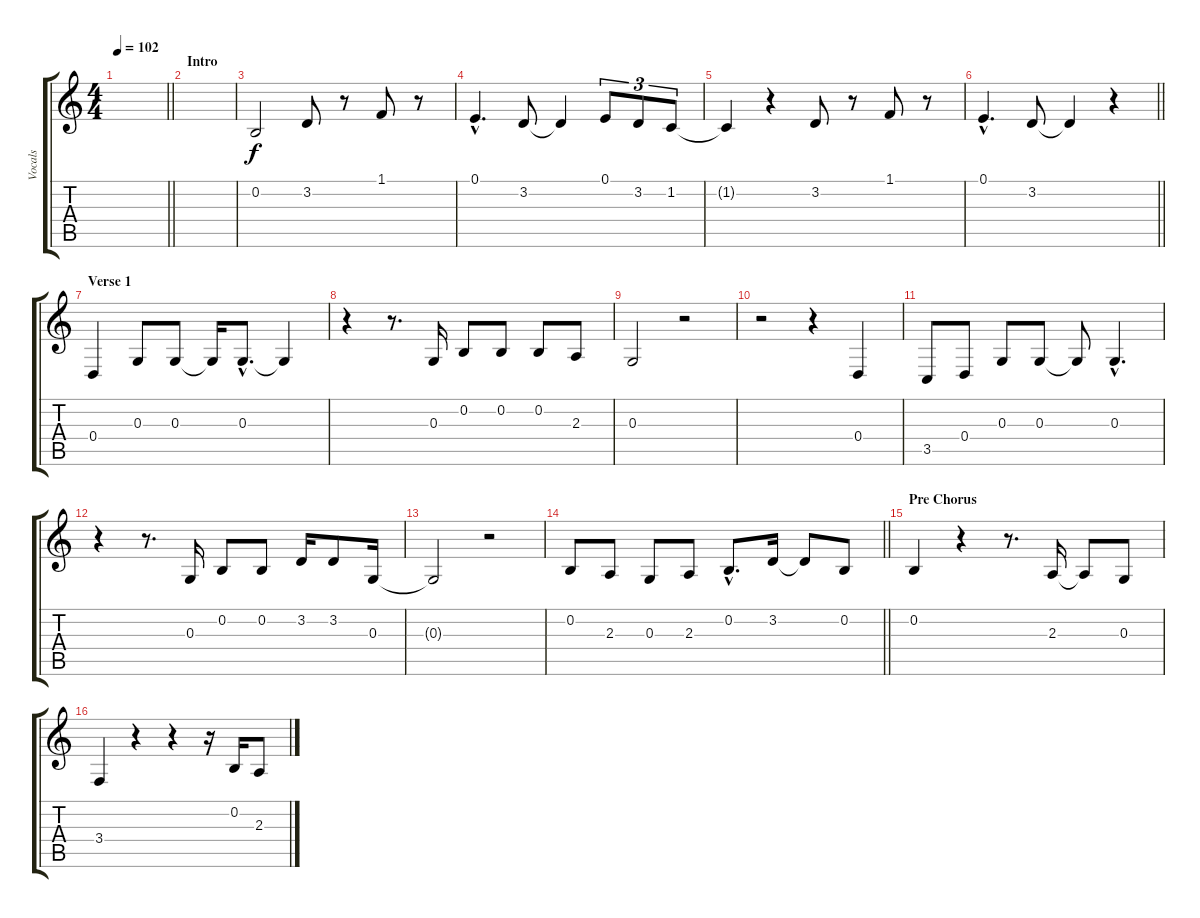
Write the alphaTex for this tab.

\track ("Vocals" "Vocals") {instrument bassoon}
\staff {score tabs}
\tuning (E4 B3 G3 D3 A2 E2) {hide}
\ts (4 4)
\tempo 102
\clef g2
\barLineRight lightlight
\ks c
|
\section ("" "Intro")
|
0.2.2 3.2.8 r.8 1.1.8 r.8 |
0.1{hac}.4{d} 3.2.8 3.2{t}.4 0.1.8{tu (3 2)} 3.2.8{tu (3 2)} 1.2.8{tu (3 2)} |
1.2{t}.4 r.4 3.2.8 r.8 1.1.8 r.8 |
\barLineRight lightlight
0.1{hac}.4{d} 3.2.8 3.2{t}.4 r.4 |
\section ("" "Verse 1")
0.4.4 0.3.8 0.3.8 0.3{t}.16 0.3{hac}.8{d} 0.3{t}.4 |
r.4 r.8{d} 0.3.16 0.2.8 0.2.8 0.2.8 2.3.8 |
0.3.2 r.2 |
r.2 r.4 0.4.4 |
3.5.8 0.4.8 0.3.8 0.3.8 0.3{t}.8 0.3{hac}.4{d} |
r.4 r.8{d} 0.3.16 0.2.8 0.2.8 3.2.16 3.2.8 0.3.16 |
0.3{t}.2 r.2 |
\barLineRight lightlight
0.2.8 2.3.8 0.3.8 2.3.8 0.2{hac}.8{d} 3.2.16 3.2{t}.8 0.2.8 |
\section ("" "Pre Chorus")
0.2.4 r.4 r.8{d} 2.3.16 2.3{t}.8 0.3.8 |
3.4.4 r.4 r.4 r.16 0.2.16 2.3.8
